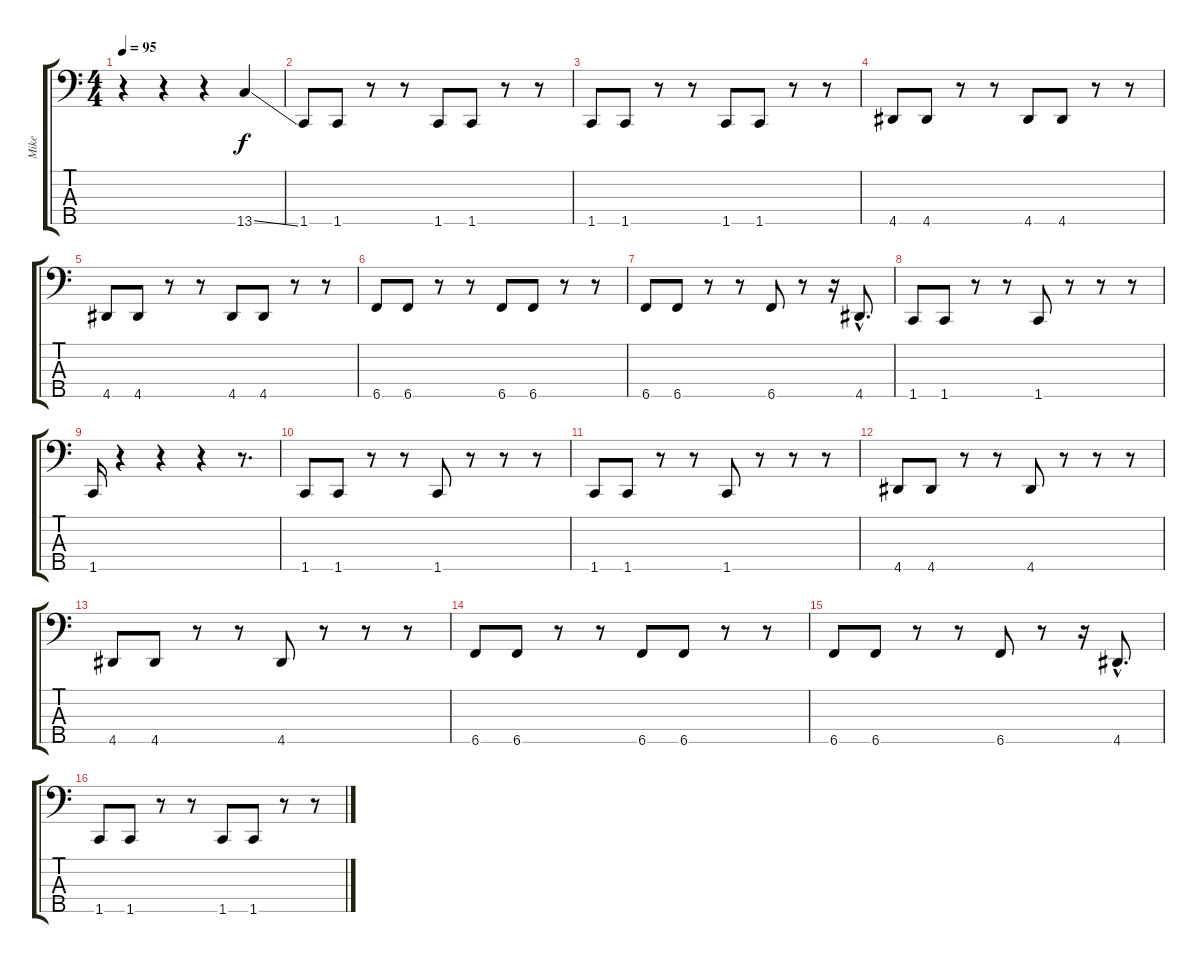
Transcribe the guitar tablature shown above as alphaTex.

\track ("Mike" "Mike") {instrument electricbassfinger}
\staff {score tabs}
\tuning (F2 C2 G1 C1 B0) {hide}
\ts (4 4)
\tempo 95
\clef f4
\ks c
r.4{dy f instrument electricbassfinger} r.4 r.4 13.5{ss}.4 |
1.5.8 1.5.8 r.8 r.8 1.5.8 1.5.8 r.8 r.8 |
1.5.8 1.5.8 r.8 r.8 1.5.8 1.5.8 r.8 r.8 |
4.5.8 4.5.8 r.8 r.8 4.5.8 4.5.8 r.8 r.8 |
4.5.8 4.5.8 r.8 r.8 4.5.8 4.5.8 r.8 r.8 |
6.5.8 6.5.8 r.8 r.8 6.5.8 6.5.8 r.8 r.8 |
6.5.8 6.5.8 r.8 r.8 6.5.8 r.8 r.16 4.5{hac}.8{d} |
1.5.8 1.5.8 r.8 r.8 1.5.8 r.8 r.8 r.8 |
1.5.16 r.4 r.4 r.4 r.8{d} |
1.5.8 1.5.8 r.8 r.8 1.5.8 r.8 r.8 r.8 |
1.5.8 1.5.8 r.8 r.8 1.5.8 r.8 r.8 r.8 |
4.5.8 4.5.8 r.8 r.8 4.5.8 r.8 r.8 r.8 |
4.5.8 4.5.8 r.8 r.8 4.5.8 r.8 r.8 r.8 |
6.5.8 6.5.8 r.8 r.8 6.5.8 6.5.8 r.8 r.8 |
6.5.8 6.5.8 r.8 r.8 6.5.8 r.8 r.16 4.5{hac}.8{d} |
1.5.8 1.5.8 r.8 r.8 1.5.8 1.5.8 r.8 r.8
